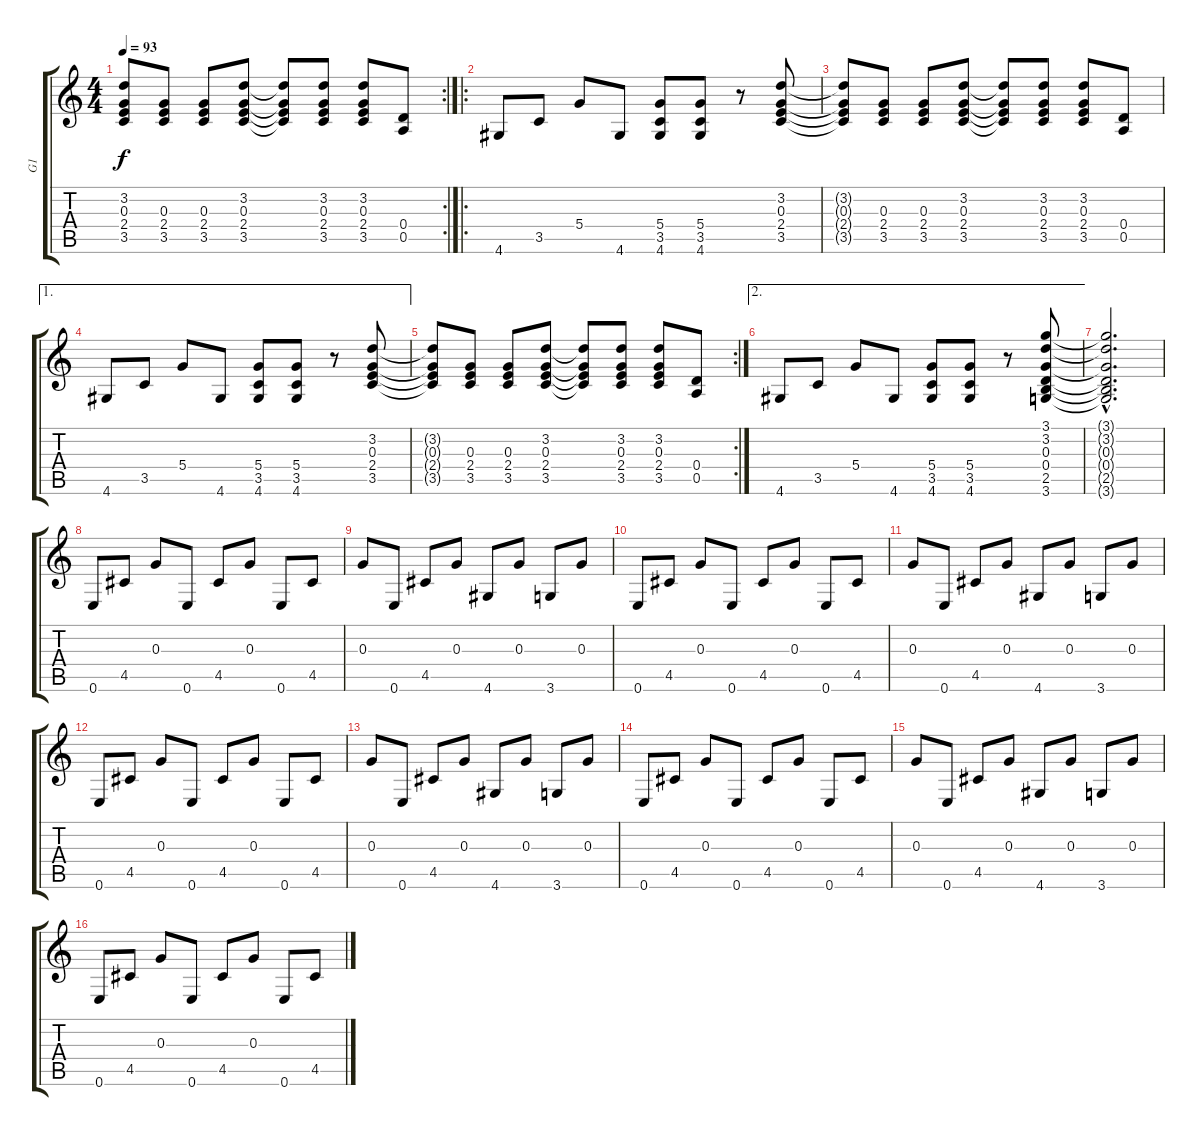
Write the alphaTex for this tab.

\track ("G1" "G1") {instrument acousticguitarnylon}
\staff {score tabs}
\tuning (E4 B3 G3 D3 A2 E2) {hide}
\rc 2
\ts (4 4)
\tempo 93
\clef g2
\ks c
(3.2{t} 0.3{t} 2.4{t} 3.5{t}).8{dy f} (0.3 2.4 3.5).8 (0.3 2.4 3.5).8 (3.2 0.3 2.4 3.5).8 (3.2{t} 0.3{t} 2.4{t} 3.5{t}).8 (3.2 0.3 2.4 3.5).8 (3.2 0.3 2.4 3.5).8 (0.4 0.5).8 |
\ro
4.6.8 3.5.8 5.4.8 4.6.8 (5.4 3.5 4.6).8 (5.4 3.5 4.6).8 r.8 (3.2 0.3 2.4 3.5).8 |
(3.2{t} 0.3{t} 2.4{t} 3.5{t}).8 (0.3 2.4 3.5).8 (0.3 2.4 3.5).8 (3.2 0.3 2.4 3.5).8 (3.2{t} 0.3{t} 2.4{t} 3.5{t}).8 (3.2 0.3 2.4 3.5).8 (3.2 0.3 2.4 3.5).8 (0.4 0.5).8 |
\ae 1
4.6.8 3.5.8 5.4.8 4.6.8 (5.4 3.5 4.6).8 (5.4 3.5 4.6).8 r.8 (3.2 0.3 2.4 3.5).8 |
\rc 2
(3.2{t} 0.3{t} 2.4{t} 3.5{t}).8 (0.3 2.4 3.5).8 (0.3 2.4 3.5).8 (3.2 0.3 2.4 3.5).8 (3.2{t} 0.3{t} 2.4{t} 3.5{t}).8 (3.2 0.3 2.4 3.5).8 (3.2 0.3 2.4 3.5).8 (0.4 0.5).8 |
\ae 2
4.6.8 3.5.8 5.4.8 4.6.8 (5.4 3.5 4.6).8 (5.4 3.5 4.6).8 r.8 (3.1 3.2 0.3 0.4 2.5 3.6).8 |
(3.1{hac t} 3.2{hac t} 0.3{hac t} 0.4{hac t} 2.5{hac t} 3.6{hac t}).2{d} |
0.6.8 4.5.8 0.3.8 0.6.8 4.5.8 0.3.8 0.6.8 4.5.8 |
0.3.8 0.6.8 4.5.8 0.3.8 4.6.8 0.3.8 3.6.8 0.3.8 |
0.6.8 4.5.8 0.3.8 0.6.8 4.5.8 0.3.8 0.6.8 4.5.8 |
0.3.8 0.6.8 4.5.8 0.3.8 4.6.8 0.3.8 3.6.8 0.3.8 |
0.6.8 4.5.8 0.3.8 0.6.8 4.5.8 0.3.8 0.6.8 4.5.8 |
0.3.8 0.6.8 4.5.8 0.3.8 4.6.8 0.3.8 3.6.8 0.3.8 |
0.6.8 4.5.8 0.3.8 0.6.8 4.5.8 0.3.8 0.6.8 4.5.8 |
0.3.8 0.6.8 4.5.8 0.3.8 4.6.8 0.3.8 3.6.8 0.3.8 |
0.6.8 4.5.8 0.3.8 0.6.8 4.5.8 0.3.8 0.6.8 4.5.8
